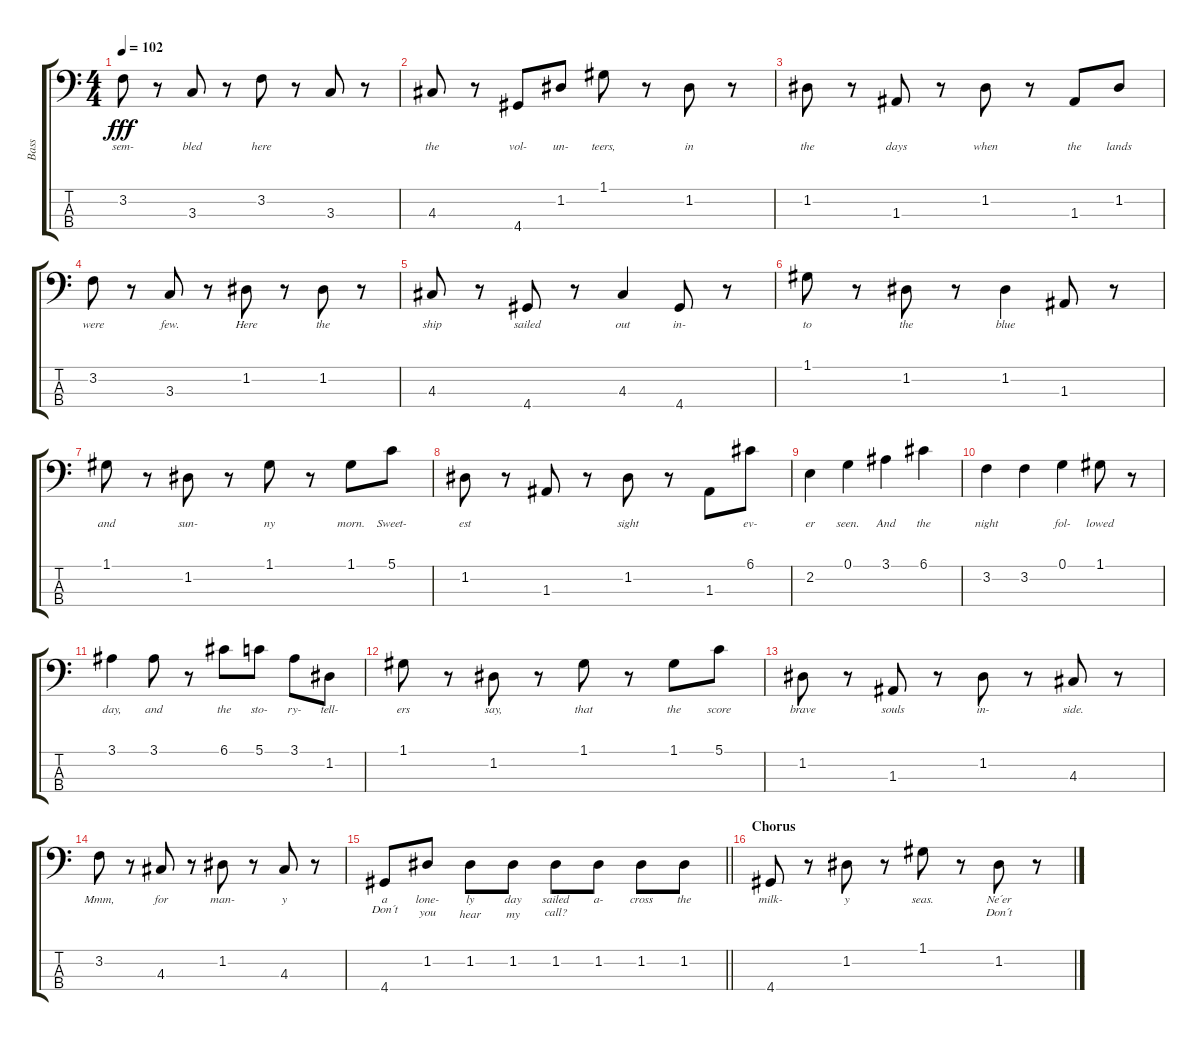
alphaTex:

\track ("Bass" "Bass") {instrument acousticbass}
\staff {score tabs}
\tuning (G2 D2 A1 E1) {hide}
\ts (4 4)
\tempo 102
\clef f4
\ks c
3.2.8{lyrics (0 "sem-") lyrics (1 "") lyrics (2 "") lyrics (3 "") lyrics (4 "") dy fff} r.8 3.3.8{lyrics (0 "bled") lyrics (1 "") lyrics (2 "") lyrics (3 "") lyrics (4 "")} r.8 3.2.8{lyrics (0 "here") lyrics (1 "") lyrics (2 "") lyrics (3 "") lyrics (4 "")} r.8 3.3.8{lyrics (0 "") lyrics (1 "") lyrics (2 "") lyrics (3 "") lyrics (4 "")} r.8 |
4.3.8{lyrics (0 "the") lyrics (1 "") lyrics (2 "") lyrics (3 "") lyrics (4 "")} r.8 4.4.8{lyrics (0 "vol-") lyrics (1 "") lyrics (2 "") lyrics (3 "") lyrics (4 "")} 1.2.8{lyrics (0 "un-") lyrics (1 "") lyrics (2 "") lyrics (3 "") lyrics (4 "")} 1.1.8{lyrics (0 "teers,") lyrics (1 "") lyrics (2 "") lyrics (3 "") lyrics (4 "")} r.8 1.2.8{lyrics (0 "in") lyrics (1 "") lyrics (2 "") lyrics (3 "") lyrics (4 "")} r.8 |
1.2.8{lyrics (0 "the") lyrics (1 "") lyrics (2 "") lyrics (3 "") lyrics (4 "")} r.8 1.3.8{lyrics (0 "days") lyrics (1 "") lyrics (2 "") lyrics (3 "") lyrics (4 "")} r.8 1.2.8{lyrics (0 "when") lyrics (1 "") lyrics (2 "") lyrics (3 "") lyrics (4 "")} r.8 1.3.8{lyrics (0 "the") lyrics (1 "") lyrics (2 "") lyrics (3 "") lyrics (4 "")} 1.2.8{lyrics (0 "lands") lyrics (1 "") lyrics (2 "") lyrics (3 "") lyrics (4 "")} |
3.2.8{lyrics (0 "were") lyrics (1 "") lyrics (2 "") lyrics (3 "") lyrics (4 "")} r.8 3.3.8{lyrics (0 "few.") lyrics (1 "") lyrics (2 "") lyrics (3 "") lyrics (4 "")} r.8 1.2.8{lyrics (0 "Here") lyrics (1 "") lyrics (2 "") lyrics (3 "") lyrics (4 "")} r.8 1.2.8{lyrics (0 "the") lyrics (1 "") lyrics (2 "") lyrics (3 "") lyrics (4 "")} r.8 |
4.3.8{lyrics (0 "ship") lyrics (1 "") lyrics (2 "") lyrics (3 "") lyrics (4 "")} r.8 4.4.8{lyrics (0 "sailed") lyrics (1 "") lyrics (2 "") lyrics (3 "") lyrics (4 "")} r.8 4.3.4{lyrics (0 "out") lyrics (1 "") lyrics (2 "") lyrics (3 "") lyrics (4 "")} 4.4.8{lyrics (0 "in-") lyrics (1 "") lyrics (2 "") lyrics (3 "") lyrics (4 "")} r.8 |
1.1.8{lyrics (0 "to") lyrics (1 "") lyrics (2 "") lyrics (3 "") lyrics (4 "")} r.8 1.2.8{lyrics (0 "the") lyrics (1 "") lyrics (2 "") lyrics (3 "") lyrics (4 "")} r.8 1.2.4{lyrics (0 "blue") lyrics (1 "") lyrics (2 "") lyrics (3 "") lyrics (4 "")} 1.3.8{lyrics (0 "") lyrics (1 "") lyrics (2 "") lyrics (3 "") lyrics (4 "")} r.8 |
1.1.8{lyrics (0 "and") lyrics (1 "") lyrics (2 "") lyrics (3 "") lyrics (4 "")} r.8 1.2.8{lyrics (0 "sun-") lyrics (1 "") lyrics (2 "") lyrics (3 "") lyrics (4 "")} r.8 1.1.8{lyrics (0 "ny") lyrics (1 "") lyrics (2 "") lyrics (3 "") lyrics (4 "")} r.8 1.1.8{lyrics (0 "morn.") lyrics (1 "") lyrics (2 "") lyrics (3 "") lyrics (4 "")} 5.1.8{lyrics (0 "Sweet-") lyrics (1 "") lyrics (2 "") lyrics (3 "") lyrics (4 "")} |
1.2.8{lyrics (0 "est") lyrics (1 "") lyrics (2 "") lyrics (3 "") lyrics (4 "")} r.8 1.3.8{lyrics (0 "") lyrics (1 "") lyrics (2 "") lyrics (3 "") lyrics (4 "")} r.8 1.2.8{lyrics (0 "sight") lyrics (1 "") lyrics (2 "") lyrics (3 "") lyrics (4 "")} r.8 1.3.8{lyrics (0 "") lyrics (1 "") lyrics (2 "") lyrics (3 "") lyrics (4 "")} 6.1.8{lyrics (0 "ev-") lyrics (1 "") lyrics (2 "") lyrics (3 "") lyrics (4 "")} |
2.2.4{lyrics (0 "er") lyrics (1 "") lyrics (2 "") lyrics (3 "") lyrics (4 "")} 0.1.4{lyrics (0 "seen.") lyrics (1 "") lyrics (2 "") lyrics (3 "") lyrics (4 "")} 3.1.4{lyrics (0 "And") lyrics (1 "") lyrics (2 "") lyrics (3 "") lyrics (4 "")} 6.1.4{lyrics (0 "the") lyrics (1 "") lyrics (2 "") lyrics (3 "") lyrics (4 "")} |
3.2.4{lyrics (0 "night") lyrics (1 "") lyrics (2 "") lyrics (3 "") lyrics (4 "")} 3.2.4{lyrics (0 "") lyrics (1 "") lyrics (2 "") lyrics (3 "") lyrics (4 "")} 0.1.4{lyrics (0 "fol-") lyrics (1 "") lyrics (2 "") lyrics (3 "") lyrics (4 "")} 1.1.8{lyrics (0 "lowed") lyrics (1 "") lyrics (2 "") lyrics (3 "") lyrics (4 "")} r.8 |
3.1.4{lyrics (0 "day,") lyrics (1 "") lyrics (2 "") lyrics (3 "") lyrics (4 "")} 3.1.8{lyrics (0 "and") lyrics (1 "") lyrics (2 "") lyrics (3 "") lyrics (4 "")} r.8 6.1.8{lyrics (0 "the") lyrics (1 "") lyrics (2 "") lyrics (3 "") lyrics (4 "")} 5.1.8{lyrics (0 "sto-") lyrics (1 "") lyrics (2 "") lyrics (3 "") lyrics (4 "")} 3.1.8{lyrics (0 "ry-") lyrics (1 "") lyrics (2 "") lyrics (3 "") lyrics (4 "")} 1.2.8{lyrics (0 "tell-") lyrics (1 "") lyrics (2 "") lyrics (3 "") lyrics (4 "")} |
1.1.8{lyrics (0 "ers") lyrics (1 "") lyrics (2 "") lyrics (3 "") lyrics (4 "")} r.8 1.2.8{lyrics (0 "say,") lyrics (1 "") lyrics (2 "") lyrics (3 "") lyrics (4 "")} r.8 1.1.8{lyrics (0 "that") lyrics (1 "") lyrics (2 "") lyrics (3 "") lyrics (4 "")} r.8 1.1.8{lyrics (0 "the") lyrics (1 "") lyrics (2 "") lyrics (3 "") lyrics (4 "")} 5.1.8{lyrics (0 "score") lyrics (1 "") lyrics (2 "") lyrics (3 "") lyrics (4 "")} |
1.2.8{lyrics (0 "brave") lyrics (1 "") lyrics (2 "") lyrics (3 "") lyrics (4 "")} r.8 1.3.8{lyrics (0 "souls") lyrics (1 "") lyrics (2 "") lyrics (3 "") lyrics (4 "")} r.8 1.2.8{lyrics (0 "in-") lyrics (1 "") lyrics (2 "") lyrics (3 "") lyrics (4 "")} r.8 4.3.8{lyrics (0 "side.") lyrics (1 "") lyrics (2 "") lyrics (3 "") lyrics (4 "")} r.8 |
3.2.8{lyrics (0 "Mmm,") lyrics (1 "") lyrics (2 "") lyrics (3 "") lyrics (4 "")} r.8 4.3.8{lyrics (0 "for") lyrics (1 "") lyrics (2 "") lyrics (3 "") lyrics (4 "")} r.8 1.2.8{lyrics (0 "man-") lyrics (1 "") lyrics (2 "") lyrics (3 "") lyrics (4 "")} r.8 4.3.8{lyrics (0 "y") lyrics (1 "") lyrics (2 "") lyrics (3 "") lyrics (4 "")} r.8 |
\barLineRight lightlight
4.4.8{lyrics (0 "a") lyrics (1 "Don´t") lyrics (2 "") lyrics (3 "") lyrics (4 "")} 1.2.8{lyrics (0 "lone-") lyrics (1 "you") lyrics (2 "") lyrics (3 "") lyrics (4 "")} 1.2.8{lyrics (0 "ly") lyrics (1 "hear") lyrics (2 "") lyrics (3 "") lyrics (4 "")} 1.2.8{lyrics (0 "day") lyrics (1 "my") lyrics (2 "") lyrics (3 "") lyrics (4 "")} 1.2.8{lyrics (0 "sailed") lyrics (1 "call?") lyrics (2 "") lyrics (3 "") lyrics (4 "")} 1.2.8{lyrics (0 "a-") lyrics (1 "") lyrics (2 "") lyrics (3 "") lyrics (4 "")} 1.2.8{lyrics (0 "cross") lyrics (1 "") lyrics (2 "") lyrics (3 "") lyrics (4 "")} 1.2.8{lyrics (0 "the") lyrics (1 "") lyrics (2 "") lyrics (3 "") lyrics (4 "")} |
\section ("" "Chorus")
4.4.8{lyrics (0 "milk-") lyrics (1 "") lyrics (2 "") lyrics (3 "") lyrics (4 "")} r.8 1.2.8{lyrics (0 "y") lyrics (1 "") lyrics (2 "") lyrics (3 "") lyrics (4 "")} r.8 1.1.8{lyrics (0 "seas.") lyrics (1 "") lyrics (2 "") lyrics (3 "") lyrics (4 "")} r.8 1.2.8{lyrics (0 "Ne´er") lyrics (1 "Don´t") lyrics (2 "") lyrics (3 "") lyrics (4 "")} r.8
